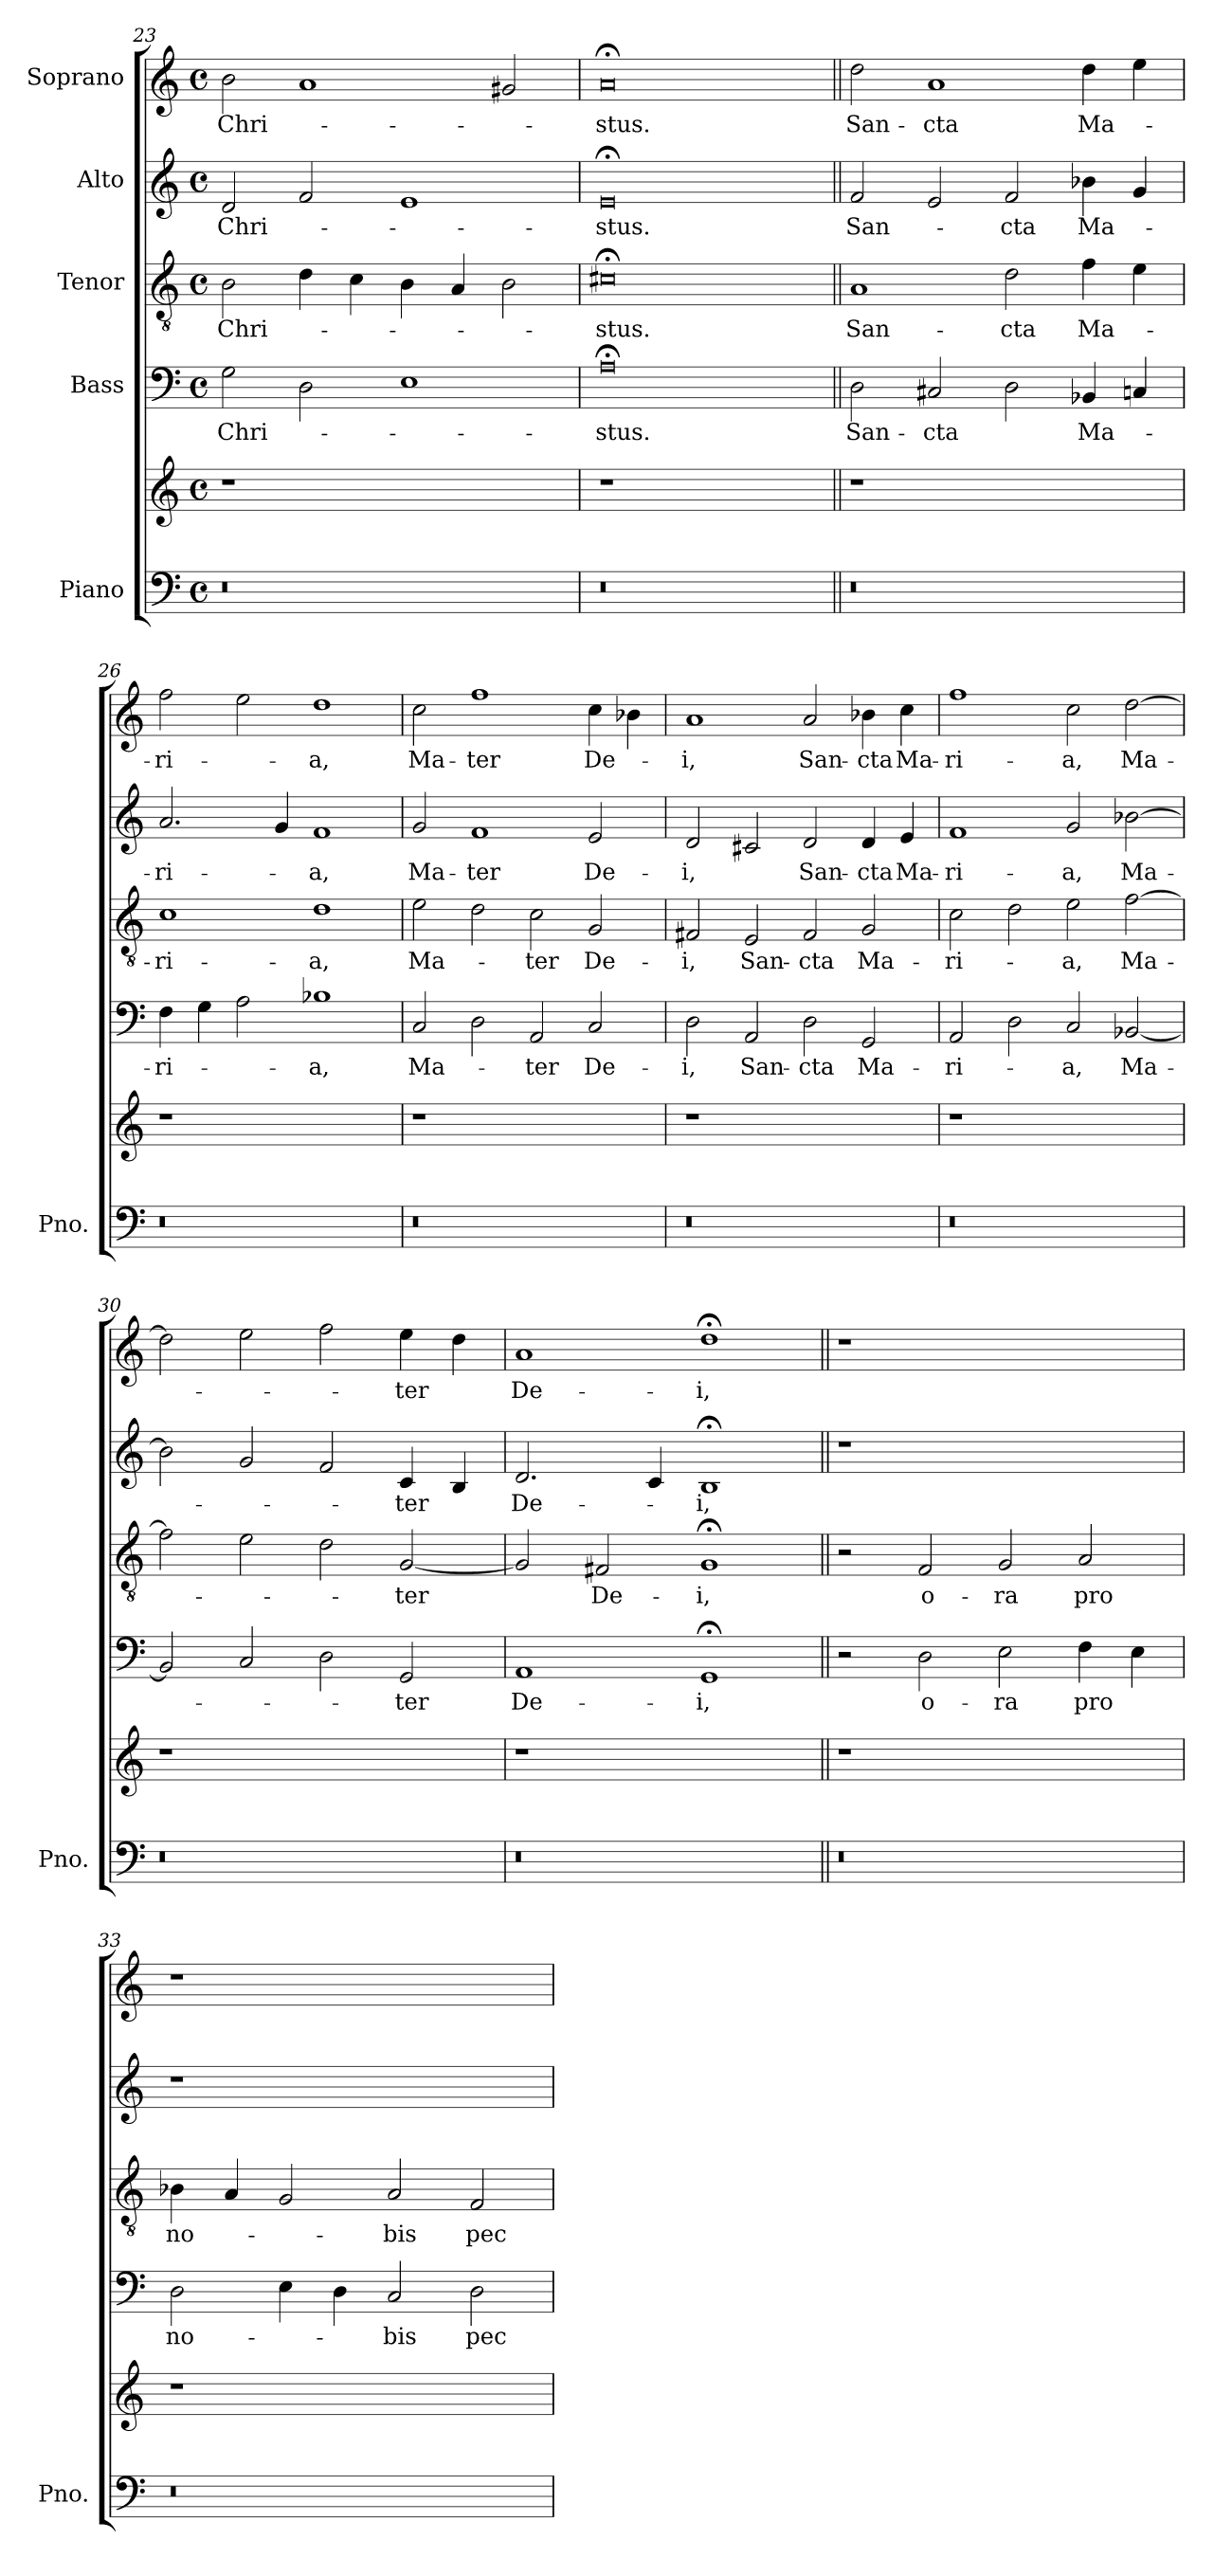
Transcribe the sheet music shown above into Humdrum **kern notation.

**kern	**kern	**kern	**text	**kern	**text	**kern	**text	**kern	**text
*part5	*part5	*part4	*part4	*part3	*part3	*part2	*part2	*part1	*part1
*staff6	*staff5	*staff4	*staff4	*staff3	*staff3	*staff2	*staff2	*staff1	*staff1
*I"Piano	*	*I"Bass	*	*I"Tenor	*	*I"Alto	*	*I"Soprano	*
*I'Pno.	*	*	*	*	*	*	*	*	*
*clefF4	*clefG2	*clefF4	*	*clefGv2	*	*clefG2	*	*clefG2	*
*k[]	*k[]	*k[]	*	*k[]	*	*k[]	*	*k[]	*
*C:	*C:	*C:	*	*C:	*	*C:	*	*C:	*
*M4/4	*M4/4	*M4/4	*	*M4/4	*	*M4/4	*	*M4/4	*
*met(c)	*met(c)	*met(c)	*	*met(c)	*	*met(c)	*	*met(c)	*
=23	=23	=23	=23	=23	=23	=23	=23	=23	=23
!	!	!	!LO:LY:b	!	!LO:LY:b	!	!LO:LY:b	!	!LO:LY:b
0r	1r	2G\	Chri-	2B\	Chri-	2d/	Chri-	2b\	Chri-
.	.	2D\	.	4d\	.	2f/	.	1a	.
.	.	.	.	4c\	.	.	.	.	.
.	1ryy	1E	.	4B\	.	1e	.	.	.
.	.	.	.	4A/	.	.	.	.	.
.	.	.	.	2B\	.	.	.	2g#X/	.
=24	=24	=24	=24	=24	=24	=24	=24	=24	=24
!	!	!	!LO:LY:b	!	!LO:LY:b	!	!LO:LY:b	!	!LO:LY:b
0r	1r	0A;<	-stus.	0c#X;<	-stus.	0e;	-stus.	0a;	-stus.
.	1ryy	.	.	.	.	.	.	.	.
!!LO:PB:g=z
=25||	=25||	=25||	=25||	=25||	=25||	=25||	=25||	=25||	=25||
!	!	!	!LO:LY:b	!	!LO:LY:b	!	!LO:LY:b	!	!LO:LY:b
0r	1r	2D\	San-	1A	San-	2f/	San-	2dd\	San-
!	!	!	!LO:LY:b	!	!	!	!	!	!LO:LY:b
.	.	2C#X/	-cta	.	.	2e/	.	1a	-cta
!	!	!	!	!	!LO:LY:b	!	!LO:LY:b	!	!
.	1ryy	2D\	.	2d\	-cta	2f/	-cta	.	.
!	!	!	!LO:LY:b	!	!LO:LY:b	!	!LO:LY:b	!	!LO:LY:b
.	.	4BB-X/	Ma-	4f\	Ma-	4b-X\	Ma-	4dd\	Ma-
.	.	4Cn/	.	4e\	.	4g/	.	4ee\	.
=26	=26	=26	=26	=26	=26	=26	=26	=26	=26
!	!	!	!LO:LY:b	!	!LO:LY:b	!	!LO:LY:b	!	!LO:LY:b
0r	1r	4F\	-ri-	1c	-ri-	2.a/	-ri-	2ff\	-ri-
.	.	4G\	.	.	.	.	.	.	.
.	.	2A\	.	.	.	.	.	2ee\	.
.	.	.	.	.	.	4g/	.	.	.
!	!	!	!LO:LY:b	!	!LO:LY:b	!	!LO:LY:b	!	!LO:LY:b
.	1ryy	1B-X	-a,	1d	-a,	1f	-a,	1dd	-a,
=27	=27	=27	=27	=27	=27	=27	=27	=27	=27
!	!	!	!LO:LY:b	!	!LO:LY:b	!	!LO:LY:b	!	!LO:LY:b
0r	1r	2C/	Ma-	2e\	Ma-	2g/	Ma-	2cc\	Ma-
!	!	!	!	!	!	!	!LO:LY:b	!	!LO:LY:b
.	.	2D\	.	2d\	.	1f	-ter	1ff	-ter
!	!	!	!LO:LY:b	!	!LO:LY:b	!	!	!	!
.	1ryy	2AA/	-ter	2c\	-ter	.	.	.	.
!	!	!	!LO:LY:b	!	!LO:LY:b	!	!LO:LY:b	!	!LO:LY:b
.	.	2C/	De-	2G/	De-	2e/	De-	4cc\	De-
.	.	.	.	.	.	.	.	4b-X\	.
=28	=28	=28	=28	=28	=28	=28	=28	=28	=28
!	!	!	!LO:LY:b	!	!LO:LY:b	!	!LO:LY:b	!	!LO:LY:b
0r	1r	2D\	-i,	2F#X/	-i,	2d/	-i,	1a	-i,
!	!	!	!LO:LY:b	!	!LO:LY:b	!	!	!	!
.	.	2AA/	San-	2E/	San-	2c#X/	.	.	.
!	!	!	!LO:LY:b	!	!LO:LY:b	!	!LO:LY:b	!	!LO:LY:b
.	1ryy	2D\	-cta	2F#/	-cta	2d/	San-	2a/	San-
!	!	!	!LO:LY:b	!	!LO:LY:b	!	!LO:LY:b	!	!LO:LY:b
.	.	2GG/	Ma-	2G/	Ma-	4d/	-cta	4b-X\	-cta
!	!	!	!	!	!	!	!LO:LY:b	!	!LO:LY:b
.	.	.	.	.	.	4e/	Ma-	4cc\	Ma-
=29	=29	=29	=29	=29	=29	=29	=29	=29	=29
!	!	!	!LO:LY:b	!	!LO:LY:b	!	!LO:LY:b	!	!LO:LY:b
0r	1r	2AA/	-ri-	2c\	-ri-	1f	-ri-	1ff	-ri-
.	.	2D\	.	2d\	.	.	.	.	.
!	!	!	!LO:LY:b	!	!LO:LY:b	!	!LO:LY:b	!	!LO:LY:b
.	1ryy	2C/	-a,	2e\	-a,	2g/	-a,	2cc\	-a,
!	!	!	!LO:LY:b	!	!LO:LY:b	!	!LO:LY:b	!	!LO:LY:b
.	.	[2BB-X/	Ma-	[2f\	Ma-	[2b-X\	Ma-	[2dd\	Ma-
=30	=30	=30	=30	=30	=30	=30	=30	=30	=30
0r	1r	2BB-/]	.	2f\]	.	2b-\]	.	2dd\]	.
.	.	2C/	.	2e\	.	2g/	.	2ee\	.
.	1ryy	2D\	.	2d\	.	2f/	.	2ff\	.
!	!	!	!LO:LY:b	!	!LO:LY:b	!	!LO:LY:b	!	!LO:LY:b
.	.	2GG/	-ter	[2G/	-ter	4c/	-ter	4ee\	-ter
.	.	.	.	.	.	4B/	.	4dd\	.
!!LO:LB:g=z
=31	=31	=31	=31	=31	=31	=31	=31	=31	=31
!	!	!	!LO:LY:b	!	!	!	!LO:LY:b	!	!LO:LY:b
0r	1r	1AA	De-	2G/]	.	2.d/	De-	1a	De-
!	!	!	!	!	!LO:LY:b	!	!	!	!
.	.	.	.	2F#X/	De-	.	.	.	.
.	.	.	.	.	.	4c/	.	.	.
!	!	!	!LO:LY:b	!	!LO:LY:b	!	!LO:LY:b	!	!LO:LY:b
.	1ryy	1GG;	-i,	1G;	-i,	1B;	-i,	1dd;<	-i,
=32||	=32||	=32||	=32||	=32||	=32||	=32||	=32||	=32||	=32||
0r	1r	2r	.	2r	.	1r	.	1r	.
!	!	!	!LO:LY:b	!	!LO:LY:b	!	!	!	!
.	.	2D\	o-	2F/	o-	.	.	.	.
!	!	!	!LO:LY:b	!	!LO:LY:b	!	!	!	!
.	1ryy	2E\	-ra	2G/	-ra	1ryy	.	1ryy	.
!	!	!	!LO:LY:b	!	!LO:LY:b	!	!	!	!
.	.	4F\	pro	2A/	pro	.	.	.	.
.	.	4E\	.	.	.	.	.	.	.
=33	=33	=33	=33	=33	=33	=33	=33	=33	=33
!	!	!	!LO:LY:b	!	!LO:LY:b	!	!	!	!
0r	1r	2D\	no-	4B-X\	no-	1r	.	1r	.
.	.	.	.	4A/	.	.	.	.	.
.	.	4E\	.	2G/	.	.	.	.	.
.	.	4D\	.	.	.	.	.	.	.
!	!	!	!LO:LY:b	!	!LO:LY:b	!	!	!	!
.	1ryy	2C/	-bis	2A/	-bis	1ryy	.	1ryy	.
!	!	!	!LO:LY:b	!	!LO:LY:b	!	!	!	!
.	.	2D\	pec-	2F/	pec-	.	.	.	.
=	=	=	=	=	=	=	=	=	=
*-	*-	*-	*-	*-	*-	*-	*-	*-	*-
